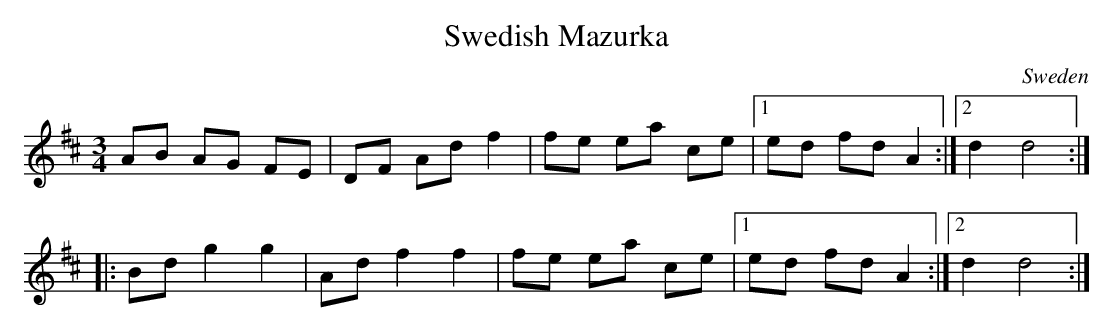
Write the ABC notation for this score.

X:1
T:Swedish Mazurka
O:Sweden
M:3/4
K:D
AB AG FE| DF Ad f2|fe ea ce|1ed fd A2:|2d2d4:|
|:Bdg2g2| Ad f2f2|fe ea ce|1ed fd A2:|2d2d4:|
